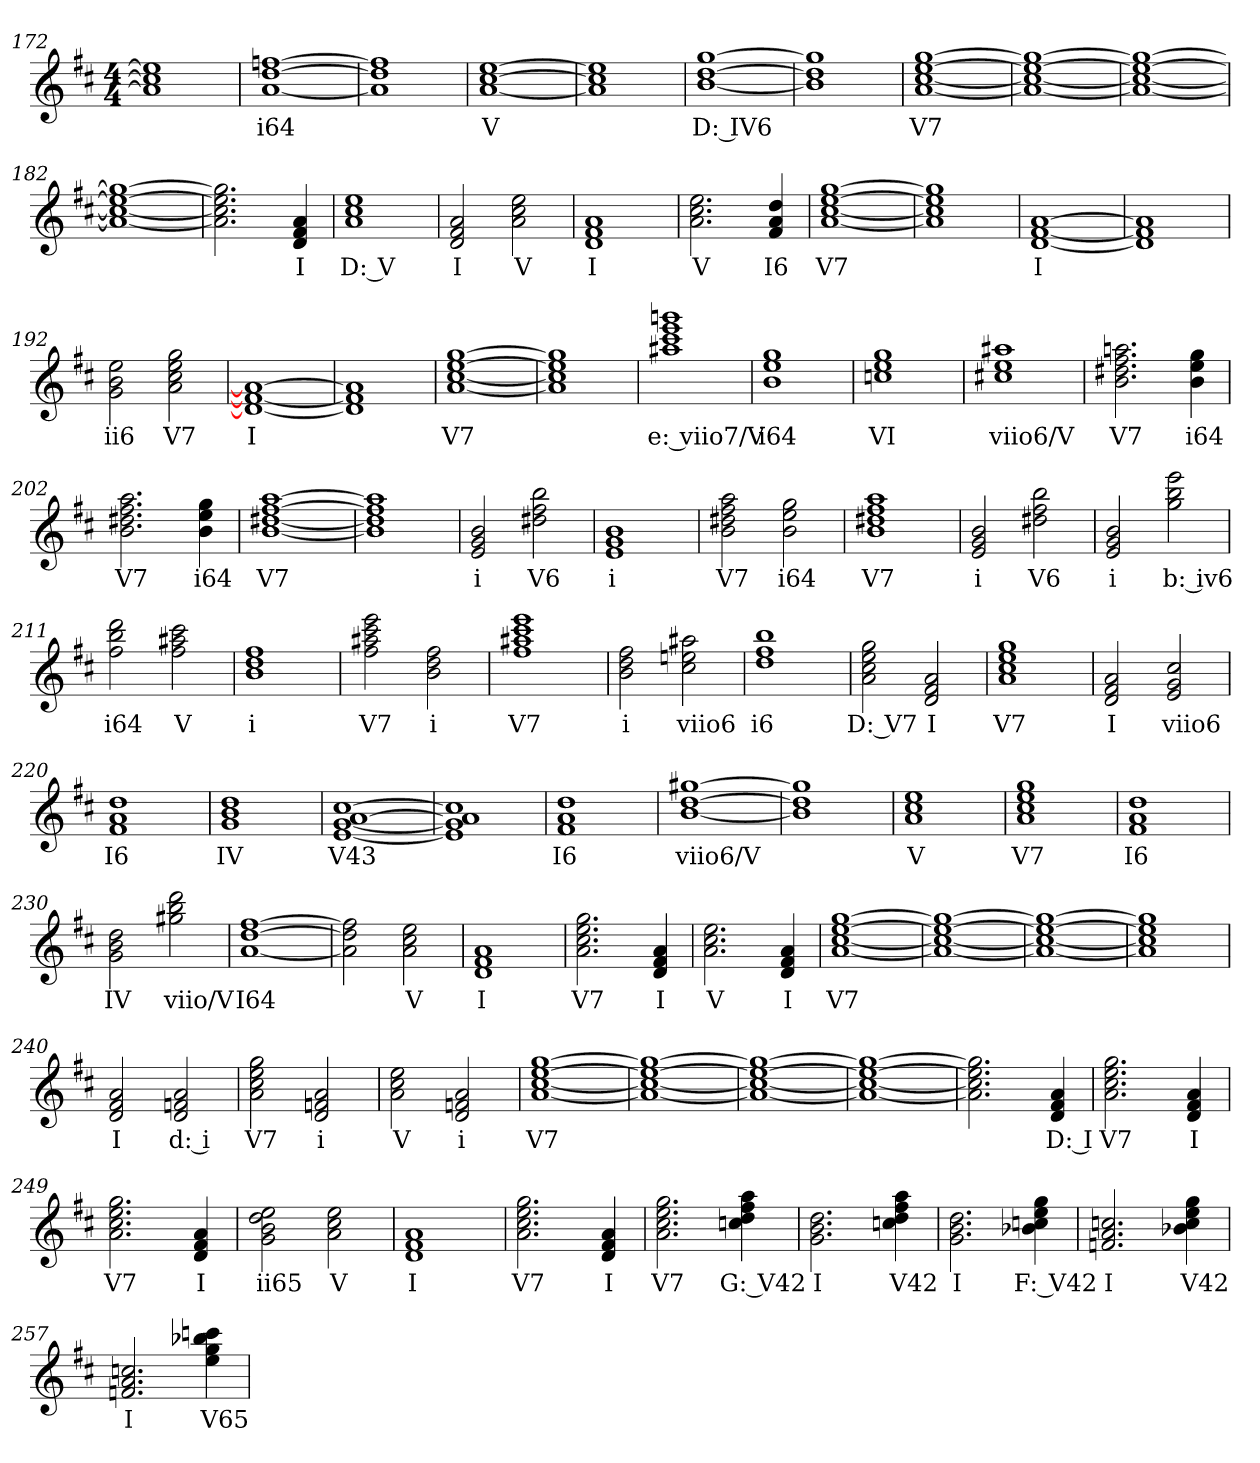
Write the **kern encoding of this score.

**kern	**text
*part1	*part1
*staff1	*staff1
*k[f#c#]	*
*D:	*
*M4/4	*
=172	=172
1a] 1cc#] 1ee]	.
=173	=173
[1a [1dd [1ffn	i64
=174	=174
1a] 1dd] 1ff]	.
=175	=175
[1a [1cc# [1ee	V
=176	=176
1a] 1cc#] 1ee]	.
=177	=177
[1b [1dd [1gg	D: IV6
=178	=178
1b] 1dd] 1gg]	.
=179	=179
[1a [1cc# [1ee [1gg	V7
=180	=180
1a_ 1cc#_ 1ee_ 1gg_	.
=181	=181
1a_ 1cc#_ 1ee_ 1gg_	.
=182	=182
1a_ 1cc#_ 1ee_ 1gg_	.
=183	=183
2.a] 2.cc#] 2.ee] 2.gg]	.
4d 4f# 4a	I
=184	=184
1a 1cc# 1ee	D: V
=185	=185
2d 2f# 2a	I
2a 2cc# 2ee	V
=186	=186
1d 1f# 1a	I
=187	=187
2.a 2.cc# 2.ee	V
4f# 4a 4dd	I6
=188	=188
[1a [1cc# [1ee [1gg	V7
=189	=189
1a] 1cc#] 1ee] 1gg]	.
=190	=190
[1d [1f# [1a	I
=191	=191
1d] 1f#] 1a]	.
=192	=192
2g 2b 2ee	ii6
2a 2cc# 2ee 2gg	V7
=193	=193
1d_ 1f#_ 1a_	I
=194	=194
1d] 1f#] 1a]	.
=195	=195
[1a [1cc# [1ee [1gg	V7
=196	=196
1a] 1cc#] 1ee] 1gg]	.
=197	=197
1aa#X 1ccc# 1eee 1gggn	e: viio7/V
=198	=198
1b 1ee 1gg	i64
=199	=199
1ccn 1ee 1gg	VI
=200	=200
1cc#X 1ee 1aa#X	viio6/V
=201	=201
2.b 2.dd#X 2.ff# 2.aan	V7
4b 4ee 4gg	i64
=202	=202
2.b 2.dd#X 2.ff# 2.aa	V7
4b 4ee 4gg	i64
=203	=203
[1b [1dd#X [1ff# [1aa	V7
=204	=204
1b] 1dd#] 1ff#] 1aa]	.
=205	=205
2e 2g 2b	i
2dd#X 2ff# 2bb	V6
=206	=206
1e 1g 1b	i
=207	=207
2b 2dd#X 2ff# 2aa	V7
2b 2ee 2gg	i64
=208	=208
1b 1dd#X 1ff# 1aa	V7
=209	=209
2e 2g 2b	i
2dd#X 2ff# 2bb	V6
=210	=210
2e 2g 2b	i
2gg 2bb 2eee	b: iv6
=211	=211
2ff# 2bb 2ddd	i64
2ff# 2aa#X 2ccc#	V
=212	=212
1b 1dd 1ff#	i
=213	=213
2ff# 2aa#X 2ccc# 2eee	V7
2b 2dd 2ff#	i
=214	=214
1ff# 1aa#X 1ccc# 1eee	V7
=215	=215
2b 2dd 2ff#	i
2cc# 2een 2aa#X	viio6
=216	=216
1dd 1ff# 1bb	i6
=217	=217
2a 2cc# 2ee 2gg	D: V7
2d 2f# 2a	I
=218	=218
1a 1cc# 1ee 1gg	V7
=219	=219
2d 2f# 2a	I
2e 2g 2cc#	viio6
=220	=220
1f# 1a 1dd	I6
=221	=221
1g 1b 1dd	IV
=222	=222
[1e [1g [1a [1cc#	V43
=223	=223
1e] 1g] 1a] 1cc#]	.
=224	=224
1f# 1a 1dd	I6
=225	=225
[1b [1dd [1gg#X	viio6/V
=226	=226
1b] 1dd] 1gg#]	.
=227	=227
1a 1cc# 1ee	V
=228	=228
1a 1cc# 1ee 1gg	V7
=229	=229
1f# 1a 1dd	I6
=230	=230
2g 2b 2dd	IV
2gg#X 2bb 2ddd	viio/V
=231	=231
[1a [1dd [1ff#	I64
=232	=232
2a] 2dd] 2ff#]	.
2a 2cc# 2ee	V
=233	=233
1d 1f# 1a	I
=234	=234
2.a 2.cc# 2.ee 2.gg	V7
4d 4f# 4a	I
=235	=235
2.a 2.cc# 2.ee	V
4d 4f# 4a	I
=236	=236
[1a [1cc# [1ee [1gg	V7
=237	=237
1a_ 1cc#_ 1ee_ 1gg_	.
=238	=238
1a_ 1cc#_ 1ee_ 1gg_	.
=239	=239
1a] 1cc#] 1ee] 1gg]	.
=240	=240
2d 2f# 2a	I
2d 2fn 2a	d: i
=241	=241
2a 2cc# 2ee 2gg	V7
2d 2fn 2a	i
=242	=242
2a 2cc# 2ee	V
2d 2fn 2a	i
=243	=243
[1a [1cc# [1ee [1gg	V7
=244	=244
1a_ 1cc#_ 1ee_ 1gg_	.
=245	=245
1a_ 1cc#_ 1ee_ 1gg_	.
=246	=246
1a_ 1cc#_ 1ee_ 1gg_	.
=247	=247
2.a] 2.cc#] 2.ee] 2.gg]	.
4d 4f# 4a	D: I
=248	=248
2.a 2.cc# 2.ee 2.gg	V7
4d 4f# 4a	I
=249	=249
2.a 2.cc# 2.ee 2.gg	V7
4d 4f# 4a	I
=250	=250
2g 2b 2dd 2ee	ii65
2a 2cc# 2ee	V
=251	=251
1d 1f# 1a	I
=252	=252
2.a 2.cc# 2.ee 2.gg	V7
4d 4f# 4a	I
=253	=253
2.a 2.cc# 2.ee 2.gg	V7
4ccn 4dd 4ff# 4aa	G: V42
=254	=254
2.g 2.b 2.dd	I
4ccn 4dd 4ff# 4aa	V42
=255	=255
2.g 2.b 2.dd	I
4b-X 4ccn 4ee 4gg	F: V42
=256	=256
2.fn 2.a 2.ccn	I
4b-X 4cc 4ee 4gg	V42
=257	=257
2.fn 2.a 2.ccn	I
4ee 4gg 4bb-X 4cccn	V65
=	=
*-	*-
